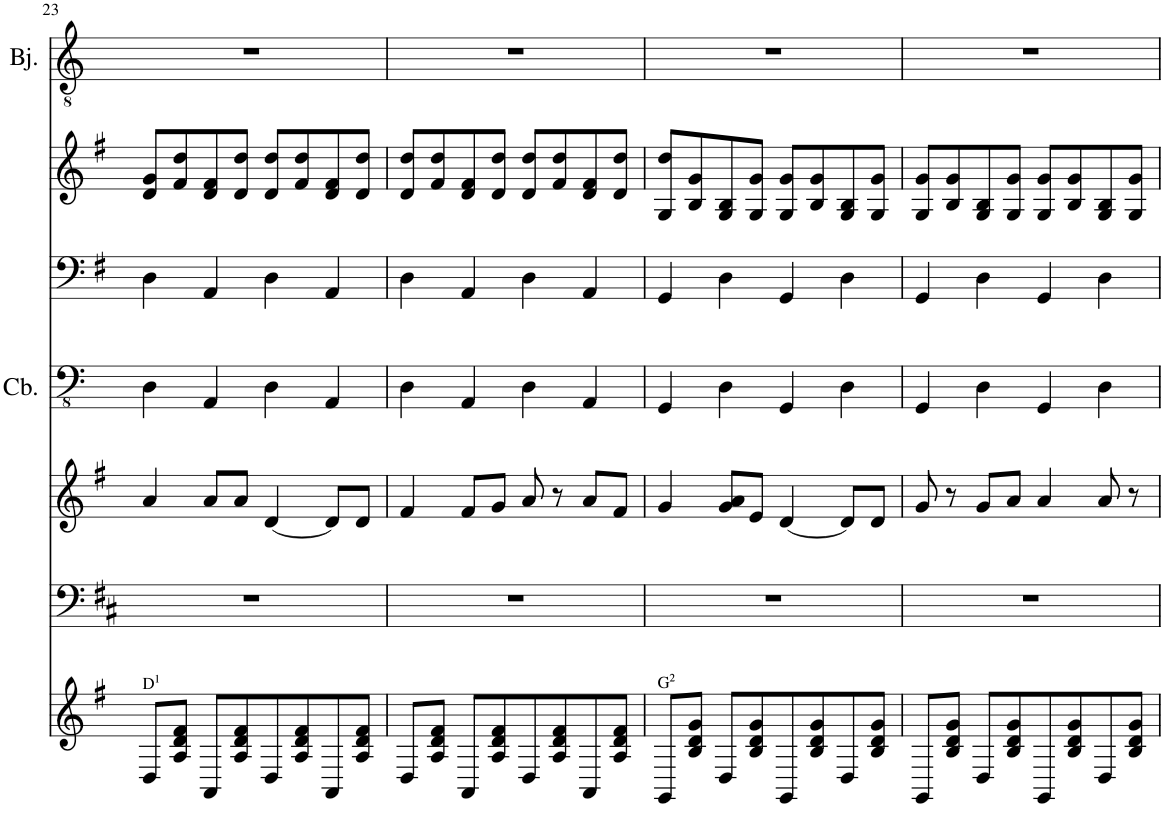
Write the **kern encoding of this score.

**kern	**kern	**kern	**kern	**kern	**kern	**kern
*part7	*part6	*part5	*part4	*part3	*part2	*part1
*staff7	*staff6	*staff5	*staff4	*staff3	*staff2	*staff1
*I"ACC. GUITAR	*I"ACCGUITMELODY	*I"BANJO MELODY	*I"Double Bass	*I"BASS	*I"BANJO ROLL	*I"Banjo
*I'Ac Gtr	*	*I'Bjo	*	*	*I'Bjo	*I'Bj.
!!LO:PB:g=z
*clefG2	*clefF4	*clefG2	*clefFv4	*clefF4	*clefG2	*clefGv2
*	*	*Trd7c12	*Trd7c12	*	*Trd7c12	*Trd7c12
*k[f#]	*k[f#c#]	*k[f#]	*k[]	*k[f#]	*k[f#]	*k[]
*M2/4	*M4/4	*M4/4	*M4/4	*M4/4	*M4/4	*M4/4
=23	=23	=23	=23	=23	=23	=23
!LO:TX:a:t=D¹	!	!	!	!	!	!
8D/L	1r	4a/	4DD\	4D\	8d/ 8g/L	1r
8A/ 8d/ 8f#/J	.	.	.	.	8f#/ 8dd/	.
8AA/L	.	8a/L	4AAA/	4AA/	8d/ 8f#/	.
8A/ 8d/ 8f#/	.	8a/J	.	.	8d/ 8dd/J	.
8D/	.	[4d/	4DD\	4D\	8d/ 8dd/L	.
8A/ 8d/ 8f#/	.	.	.	.	8f#/ 8dd/	.
8AA/	.	8d/L]	4AAA/	4AA/	8d/ 8f#/	.
8A/ 8d/ 8f#/J	.	8d/J	.	.	8d/ 8dd/J	.
=24	=24	=24	=24	=24	=24	=24
8D/L	1r	4f#/	4DD\	4D\	8d/ 8dd/L	1r
8A/ 8d/ 8f#/J	.	.	.	.	8f#/ 8dd/	.
8AA/L	.	8f#/L	4AAA/	4AA/	8d/ 8f#/	.
8A/ 8d/ 8f#/	.	8g/J	.	.	8d/ 8dd/J	.
8D/	.	8a/	4DD\	4D\	8d/ 8dd/L	.
8A/ 8d/ 8f#/	.	8r	.	.	8f#/ 8dd/	.
8AA/	.	8a/L	4AAA/	4AA/	8d/ 8f#/	.
8A/ 8d/ 8f#/J	.	8f#/J	.	.	8d/ 8dd/J	.
=25	=25	=25	=25	=25	=25	=25
!LO:TX:a:t=G²	!	!	!	!	!	!
8GG/L	1r	4g/	4GGG/	4GG/	8G/ 8dd/L	1r
8B/ 8d/ 8g/J	.	.	.	.	8B/ 8g/	.
8D/L	.	8g/ 8a/L	4DD\	4D\	8G/ 8B/	.
8B/ 8d/ 8g/	.	8e/J	.	.	8G/ 8g/J	.
8GG/	.	[4d/	4GGG/	4GG/	8G/ 8g/L	.
8B/ 8d/ 8g/	.	.	.	.	8B/ 8g/	.
8D/	.	8d/L]	4DD\	4D\	8G/ 8B/	.
8B/ 8d/ 8g/J	.	8d/J	.	.	8G/ 8g/J	.
=26	=26	=26	=26	=26	=26	=26
8GG/L	1r	8g/	4GGG/	4GG/	8G/ 8g/L	1r
8B/ 8d/ 8g/J	.	8r	.	.	8B/ 8g/	.
8D/L	.	8g/L	4DD\	4D\	8G/ 8B/	.
8B/ 8d/ 8g/	.	8a/J	.	.	8G/ 8g/J	.
8GG/	.	4a/	4GGG/	4GG/	8G/ 8g/L	.
8B/ 8d/ 8g/	.	.	.	.	8B/ 8g/	.
8D/	.	8a/	4DD\	4D\	8G/ 8B/	.
8B/ 8d/ 8g/J	.	8r	.	.	8G/ 8g/J	.
=	=	=	=	=	=	=
*-	*-	*-	*-	*-	*-	*-
